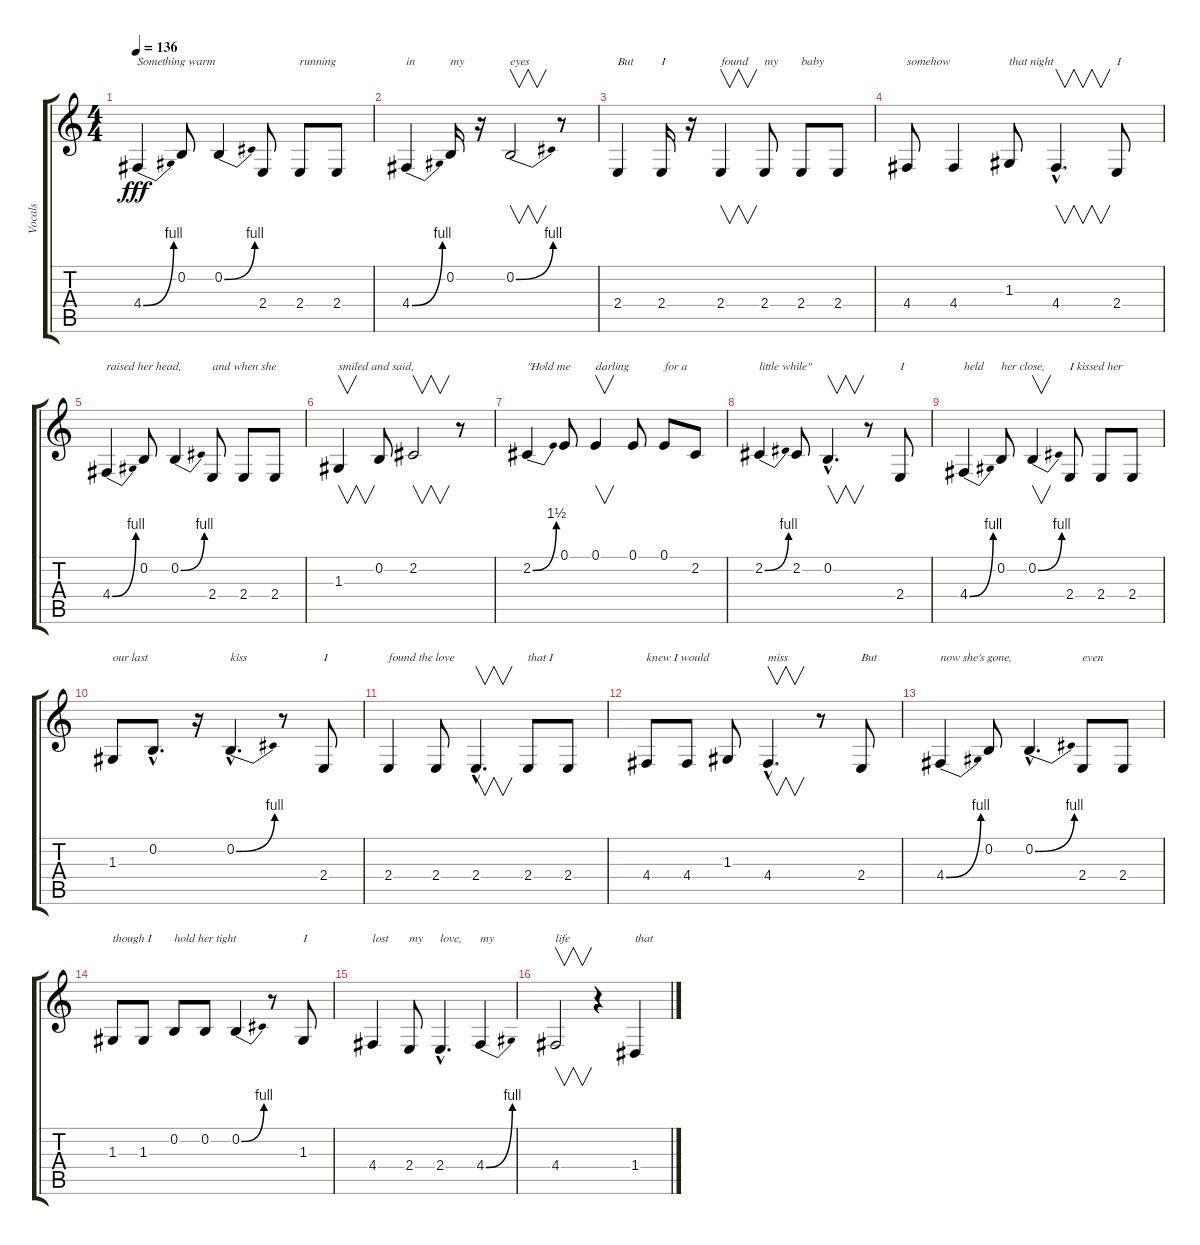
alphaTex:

\track ("Vocals" "Vocals") {instrument tenorsax}
\staff {score tabs}
\tuning (E4 B3 G3 D3 A2 E2) {hide}
\ts (4 4)
\tempo 136
\clef g2
\ks c
4.4{be (bend 0 0 60 4)}.4{txt "Something warm" dy fff} 0.2.8 0.2{be (bend 0 0 60 4)}.4 2.4.8 2.4.8{txt "running"} 2.4.8 |
4.4{be (bend 0 0 60 4)}.4{txt "in"} 0.2.16{txt "my"} r.16 0.2{be (bend 0 0 60 4)}.2{v txt "eyes"} r.8 |
2.4.4{txt "But"} 2.4.16{txt "I"} r.16 2.4.4{v txt "found"} 2.4.8{txt "my"} 2.4.8{txt "baby"} 2.4.8 |
4.4.8{txt "somehow"} 4.4.4 1.3.8{txt "that night"} 4.4{hac}.4{v d} 2.4.8{txt "I"} |
4.4{be (bend 0 0 60 4)}.4{txt "raised her head,"} 0.2.8 0.2{be (bend 0 0 60 4)}.4 2.4.8{txt "and when she"} 2.4.8 2.4.8 |
1.3.4{v txt "smiled and said,"} 0.2.8 2.2.2{v} r.8 |
2.2{be (bend 0 0 60 6)}.4{txt "\"Hold me"} 0.1.8 0.1.4{v txt "darling"} 0.1.8 0.1.8{txt "for a"} 2.2.8 |
2.2{be (bend 0 0 60 4)}.4{txt "little while\""} 2.2.8 0.2{hac}.4{v d} r.8 2.4.8{txt "I"} |
4.4{be (bend 0 0 60 4)}.4{txt "held"} 0.2.8{txt "her close,"} 0.2{be (bend 0 0 60 4)}.4{v} 2.4.8{txt "I kissed her"} 2.4.8 2.4.8 |
1.3.8{txt "our last"} 0.2{hac}.8{d} r.16 0.2{be (bend 0 0 60 4) hac}.4{d txt "kiss"} r.8 2.4.8{txt "I"} |
2.4.4{txt "found the love"} 2.4.8 2.4{hac}.4{v d} 2.4.8{txt "that I"} 2.4.8 |
4.4.8{txt "knew I would"} 4.4.8 1.3.8 4.4{hac}.4{v d txt "miss"} r.8 2.4.8{txt "But"} |
4.4{be (bend 0 0 60 4)}.4{txt "now she's gone,"} 0.2.8 0.2{be (bend 0 0 60 4) hac}.4{d} 2.4.8{txt "even"} 2.4.8 |
1.3.8{txt "though I"} 1.3.8 0.2.8{txt "hold her tight"} 0.2.8 0.2{be (bend 0 0 60 4)}.4 r.8 1.3.8{txt "I"} |
4.4.4{txt "lost"} 2.4.8{txt "my"} 2.4{hac}.4{d txt "love,"} 4.4{be (bend 0 0 60 4)}.4{txt "my"} |
4.4.2{v txt "life"} r.4 1.4.4{txt "that"}
